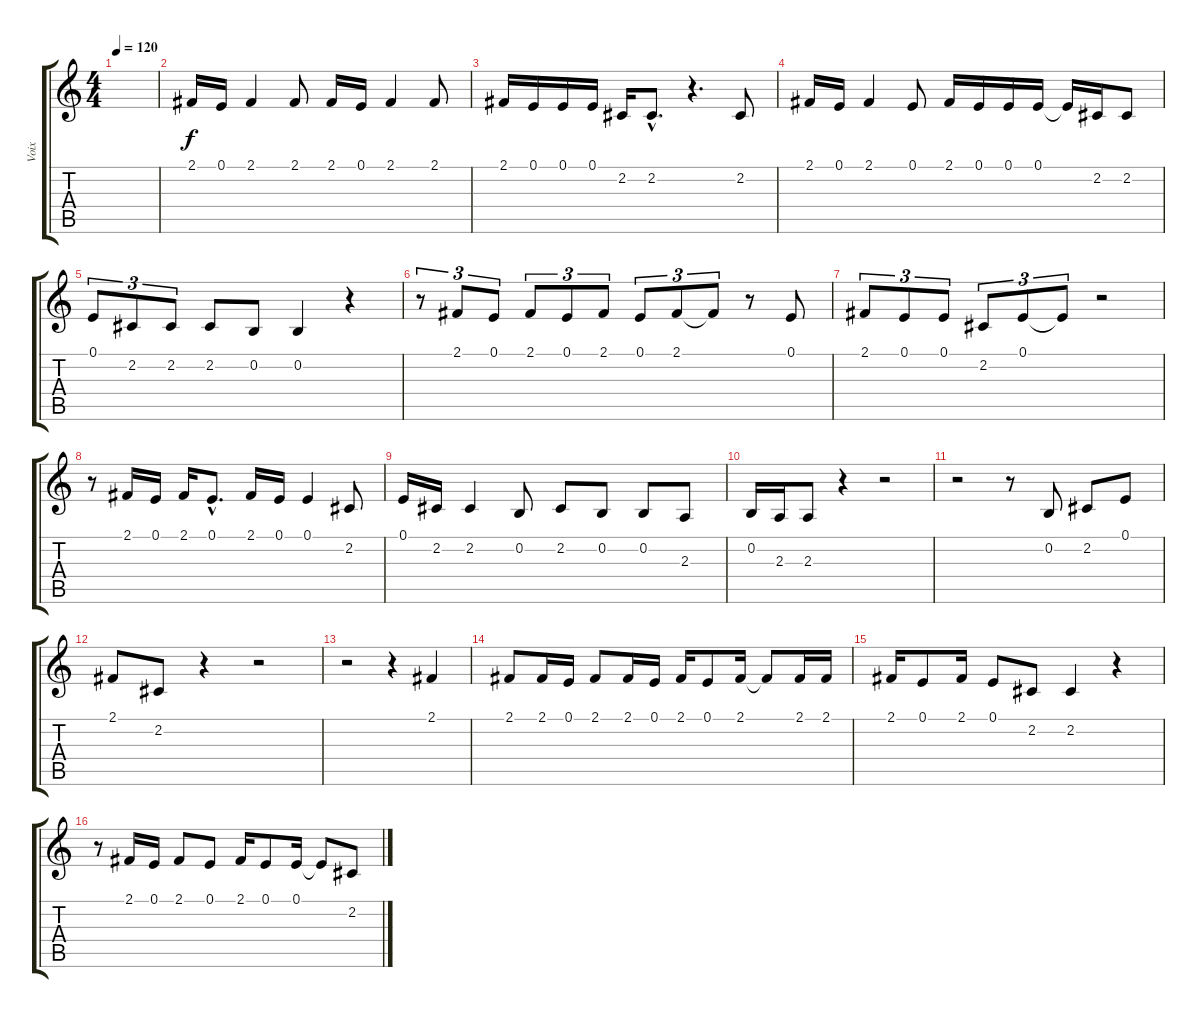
\track ("Voix" "Voix") {instrument accordion}
\staff {score tabs}
\tuning (E4 B3 G3 D3 A2 E2) {hide}
\ts (4 4)
\tempo 120
\clef g2
\ks c
|
2.1.16 0.1.16 2.1.4 2.1.8 2.1.16 0.1.16 2.1.4 2.1.8 |
2.1.16 0.1.16 0.1.16 0.1.16 2.2.16 2.2{hac}.8{d} r.4{d} 2.2.8 |
2.1.16 0.1.16 2.1.4 0.1.8 2.1.16 0.1.16 0.1.16 0.1.16 0.1{t}.16 2.2.16 2.2.8 |
0.1.8{tu (3 2)} 2.2.8{tu (3 2)} 2.2.8{tu (3 2)} 2.2.8 0.2.8 0.2.4 r.4 |
r.8{tu (3 2)} 2.1.8{tu (3 2)} 0.1.8{tu (3 2)} 2.1.8{tu (3 2)} 0.1.8{tu (3 2)} 2.1.8{tu (3 2)} 0.1.8{tu (3 2)} 2.1.8{tu (3 2)} 2.1{t}.8{tu (3 2)} r.8 0.1.8 |
2.1.8{tu (3 2)} 0.1.8{tu (3 2)} 0.1.8{tu (3 2)} 2.2.8{tu (3 2)} 0.1.8{tu (3 2)} 0.1{t}.8{tu (3 2)} r.2 |
r.8 2.1.16 0.1.16 2.1.16 0.1{hac}.8{d} 2.1.16 0.1.16 0.1.4 2.2.8 |
0.1.16 2.2.16 2.2.4 0.2.8 2.2.8 0.2.8 0.2.8 2.3.8 |
0.2.16 2.3.16 2.3.8 r.4 r.2 |
r.2 r.8 0.2.8 2.2.8 0.1.8 |
2.1.8 2.2.8 r.4 r.2 |
r.2 r.4 2.1.4 |
2.1.8 2.1.16 0.1.16 2.1.8 2.1.16 0.1.16 2.1.16 0.1.8 2.1.16 2.1{t}.8 2.1.16 2.1.16 |
2.1.16 0.1.8 2.1.16 0.1.8 2.2.8 2.2.4 r.4 |
r.8 2.1.16 0.1.16 2.1.8 0.1.8 2.1.16 0.1.8 0.1.16 0.1{t}.8 2.2.8
